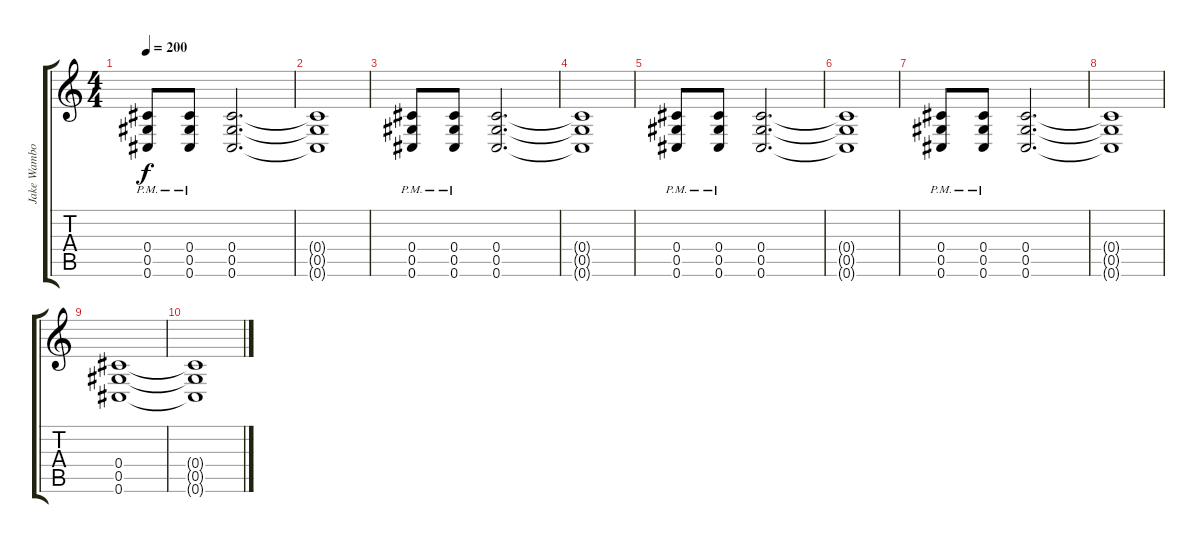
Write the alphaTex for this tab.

\track ("Jake Wambold" "Jake Wambo") {instrument overdrivenguitar}
\staff {score tabs}
\tuning (Eb4 Bb3 Gb3 Db3 Ab2 Db2) {hide}
\ts (4 4)
\tempo 200
\clef g2
\ks c
(0.4{pm} 0.5{pm} 0.6{pm}).8{dy f} (0.4{pm} 0.5{pm} 0.6{pm}).8 (0.4 0.5 0.6).2{d} |
(0.4{t} 0.5{t} 0.6{t}).1 |
(0.4{pm} 0.5{pm} 0.6{pm}).8 (0.4{pm} 0.5{pm} 0.6{pm}).8 (0.4 0.5 0.6).2{d} |
(0.4{t} 0.5{t} 0.6{t}).1 |
(0.4{pm} 0.5{pm} 0.6{pm}).8 (0.4{pm} 0.5{pm} 0.6{pm}).8 (0.4 0.5 0.6).2{d} |
(0.4{t} 0.5{t} 0.6{t}).1 |
(0.4{pm} 0.5{pm} 0.6{pm}).8 (0.4{pm} 0.5{pm} 0.6{pm}).8 (0.4 0.5 0.6).2{d} |
(0.4{t} 0.5{t} 0.6{t}).1 |
(0.4 0.5 0.6).1 |
(0.4{t} 0.5{t} 0.6{t}).1
